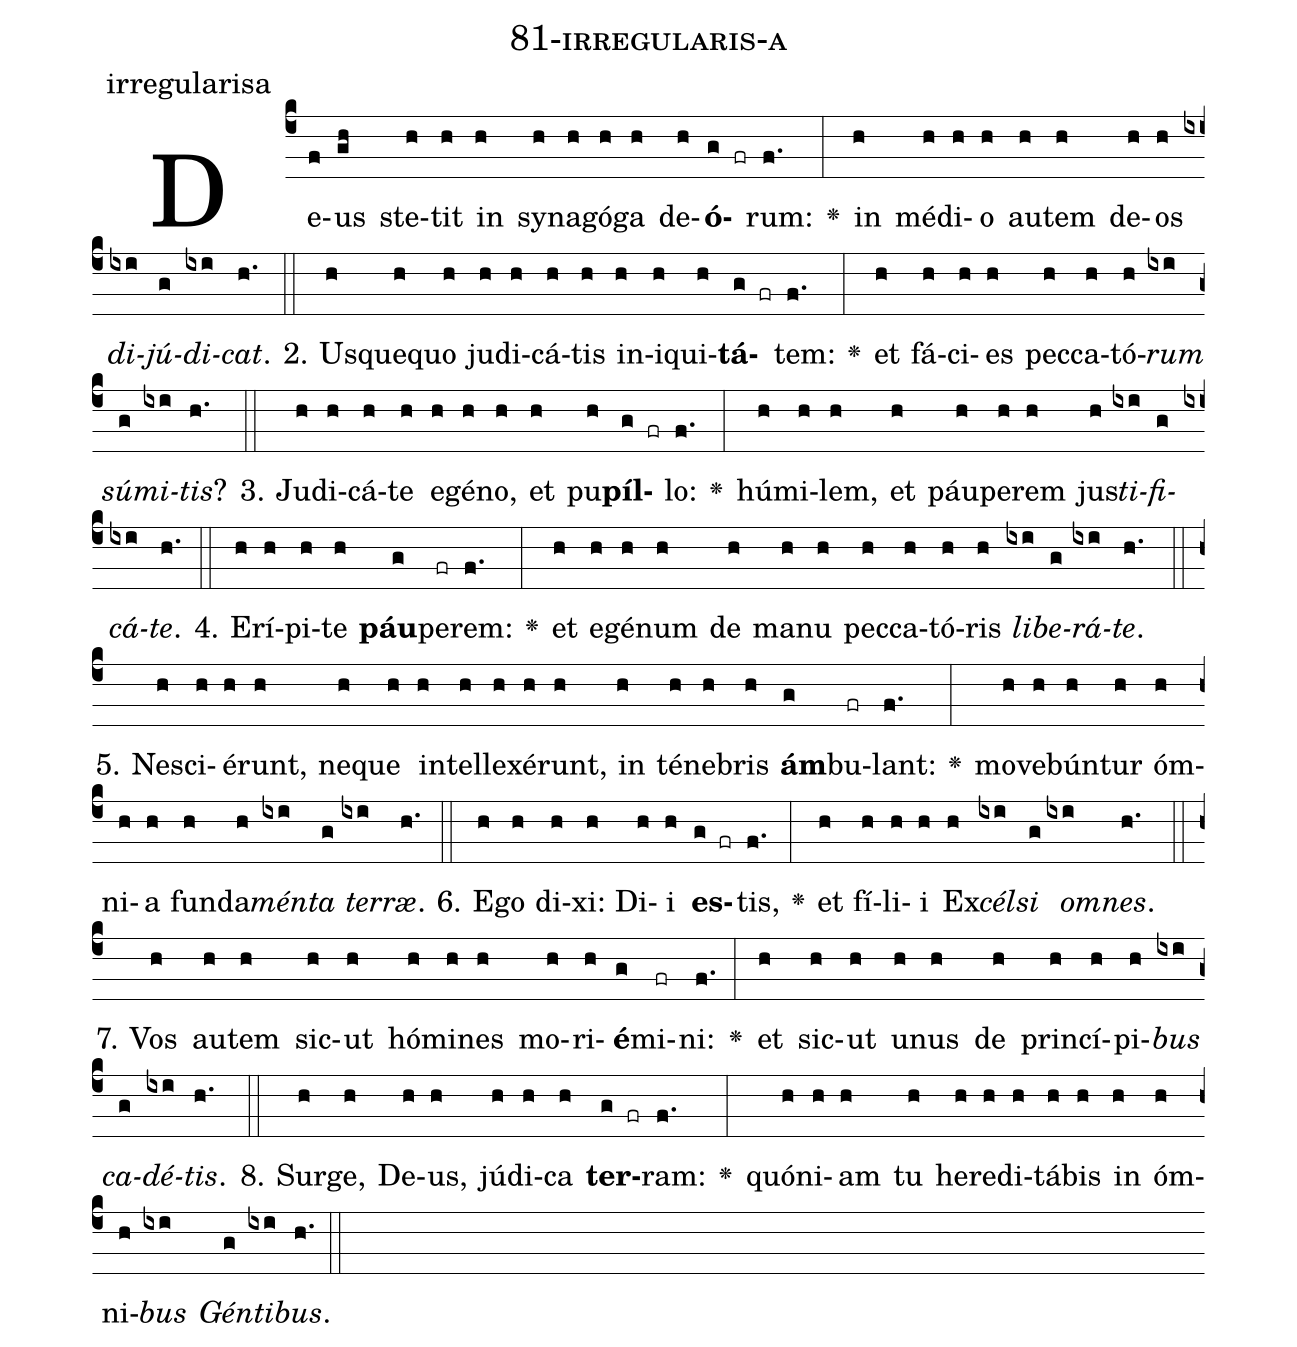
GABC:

name: 81-irregularis-a;
annotation: irregularisa;
%%
(c4)De(f)us(gh) ste(h)tit(h) in(h) sy(h)na(h)gó(h)ga(h) de(h)<b>ó</b>(g fr)rum:(f.) <v>\greheightstar</v>(:) in(h) mé(h)di(h)o(h) au(h)tem(h) de(h)os(h) <i>di</i>(ixi)<i>jú</i>(g)<i>di</i>(ixi)<i>cat</i>.(h.) (::)
2. Us(h)que(h)quo(h) ju(h)di(h)cá(h)tis(h) in(h)i(h)qui(h)<b>tá</b>(g fr)tem:(f.) <v>\greheightstar</v>(:) et(h) fá(h)ci(h)es(h) pec(h)ca(h)tó(h)<i>rum</i>(ixi) <i>sú</i>(g)<i>mi</i>(ixi)<i>tis</i>?(h.) (::)
3. Ju(h)di(h)cá(h)te(h) e(h)gé(h)no,(h) et(h) pu(h)<b>píl</b>(g fr)lo:(f.) <v>\greheightstar</v>(:) hú(h)mi(h)lem,(h) et(h) páu(h)pe(h)rem(h) jus(h)<i>ti</i>(ixi)<i>fi</i>(g)<i>cá</i>(ixi)<i>te</i>.(h.) (::)
4. E(h)rí(h)pi(h)te(h) <b>páu</b>(g)pe(fr)rem:(f.) <v>\greheightstar</v>(:) et(h) e(h)gé(h)num(h) de(h) ma(h)nu(h) pec(h)ca(h)tó(h)ris(h) <i>li</i>(ixi)<i>be</i>(g)<i>rá</i>(ixi)<i>te</i>.(h.) (::)
5. Ne(h)sci(h)é(h)runt,(h) ne(h)que(h) in(h)tel(h)le(h)xé(h)runt,(h) in(h) té(h)ne(h)bris(h) <b>ám</b>(g)bu(fr)lant:(f.) <v>\greheightstar</v>(:) mo(h)ve(h)bún(h)tur(h) óm(h)ni(h)a(h) fun(h)da(h)<i>mén</i>(ixi)<i>ta</i>(g) <i>ter</i>(ixi)<i>ræ</i>.(h.) (::)
6. E(h)go(h) di(h)xi:(h) Di(h)i(h) <b>es</b>(g fr)tis,(f.) <v>\greheightstar</v>(:) et(h) fí(h)li(h)i(h) Ex(h)<i>cél</i>(ixi)<i>si</i>(g) <i>om</i>(ixi)<i>nes</i>.(h.) (::)
7. Vos(h) au(h)tem(h) sic(h)ut(h) hó(h)mi(h)nes(h) mo(h)ri(h)<b>é</b>(g)mi(fr)ni:(f.) <v>\greheightstar</v>(:) et(h) sic(h)ut(h) u(h)nus(h) de(h) prin(h)cí(h)pi(h)<i>bus</i>(ixi) <i>ca</i>(g)<i>dé</i>(ixi)<i>tis</i>.(h.) (::)
8. Sur(h)ge,(h) De(h)us,(h) jú(h)di(h)ca(h) <b>ter</b>(g fr)ram:(f.) <v>\greheightstar</v>(:) quón(h)i(h)am(h) tu(h) he(h)re(h)di(h)tá(h)bis(h) in(h) óm(h)ni(h)<i>bus</i>(ixi) <i>Gén</i>(g)<i>ti</i>(ixi)<i>bus</i>.(h.) (::)
